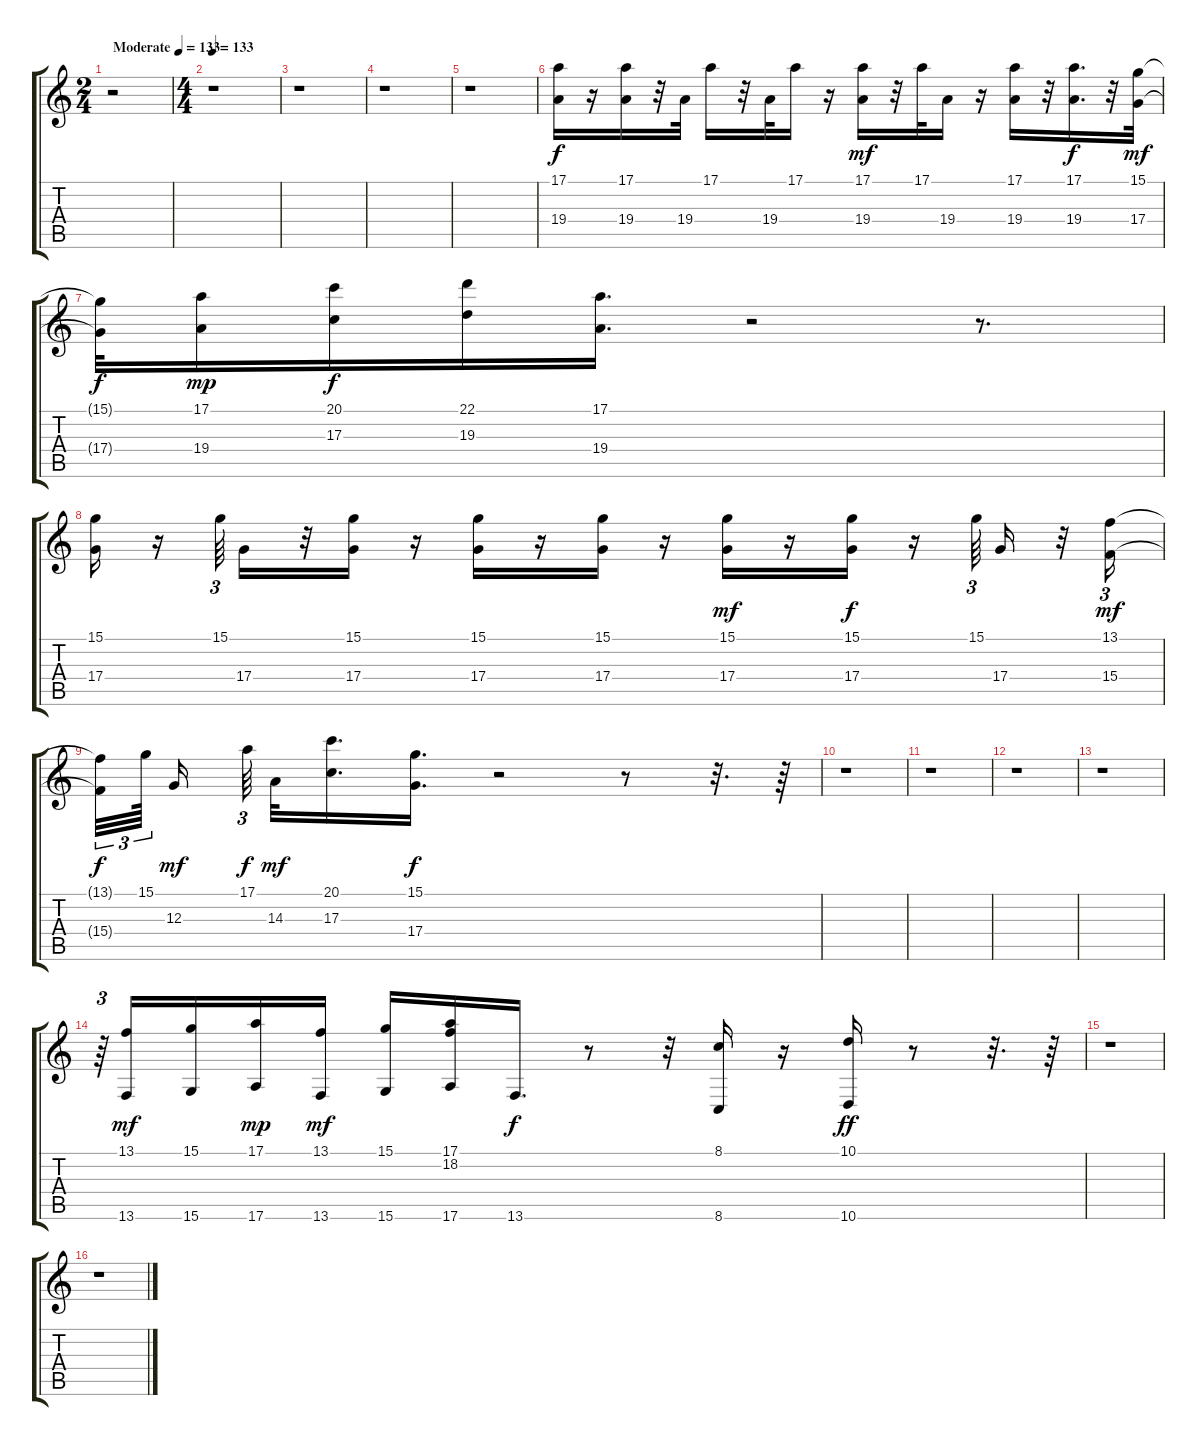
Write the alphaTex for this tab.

\track "" {instrument stringensemble1}
\staff {score tabs}
\tuning (E4 B3 G3 D3 A2 E2) {hide}
\ts (2 4)
\tempo (133 "Moderate")
\clef g2
\ks c
r.2{dy f instrument stringensemble1} |
\ts (4 4)
\tempo 133
r.1 |
r.1 |
r.1 |
r.1 |
(17.1 19.4).16 r.16{txt ""} (17.1 19.4).16 r.32 19.4.32 17.1.16 r.32 19.4.32 17.1.16 r.16 (17.1 19.4).16{dy mf} r.32 17.1.32 19.4.16 r.16 (17.1 19.4).16 r.32 (17.1 19.4).16{d dy f} r.32 (15.1 17.4).32{dy mf} |
(15.1{t} 17.4{t}).32{dy f} (17.1 19.4).16{dy mp} (20.1 17.3).16{dy f} (22.1 19.3).16 (17.1 19.4).16{d} r.2 r.8{d} |
(15.1 17.4).16 r.16 15.1.64{tu (3 2)} 17.4.16 r.32 (15.1 17.4).16 r.16 (15.1 17.4).16 r.16 (15.1 17.4).16 r.16 (15.1 17.4).16{dy mf} r.16 (15.1 17.4).16{dy f} r.16 15.1.64{tu (3 2)} 17.4.16 r.32 (13.1 15.4).16{tu (3 2) dy mf} |
(13.1{t} 15.4{t}).32{tu (3 2) dy f} 15.1.64{tu (3 2) beam splitsecondary} 12.3.16{dy mf beam splitsecondary} 17.1.64{tu (3 2) dy f beam splitsecondary} 14.3.32{dy mf} (20.1 17.3).16{d} (15.1 17.4).16{d dy f} r.2 r.8 r.32{d} r.64 |
r.1 |
r.1 |
r.1 |
r.1 |
r.64{tu (3 2)} (13.1 13.6).16{dy mf} (15.1 15.6).16 (17.1 17.6).16{dy mp} (13.1 13.6).16{dy mf} (15.1 15.6).16 (17.1 18.2 17.6).16 13.6.16{d dy f} r.8 r.32 (8.1 8.6).16 r.16 (10.1 10.6).16{dy ff} r.8 r.32{d} r.64 |
r.1 |
r.1
